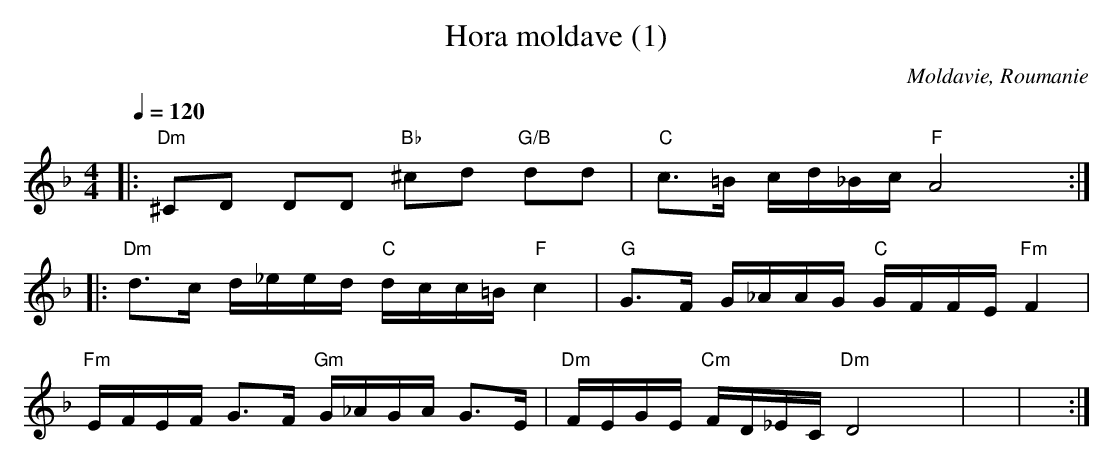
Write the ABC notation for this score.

X:1
T:Hora moldave (1)
O:Moldavie, Roumanie
Q:1/4=120
M:4/4
L:1/16
K:Dm
|: "Dm"^C2D2 D2D2 "Bb"^c2d2 "G/B"d2d2 | "C"c3=B cd_Bc "F"A8 y :|
|: "Dm"d3c d_eed "C"dcc=B "F"c4 | "G"G3F G_AAG "C"GFFE "Fm"F4 |
"Fm"EFEF G3F "Gm"G_AGA G3E | "Dm"FEGE "Cm"FD_EC "Dm"D8 y | yy!repeatbar2!|y y:|
